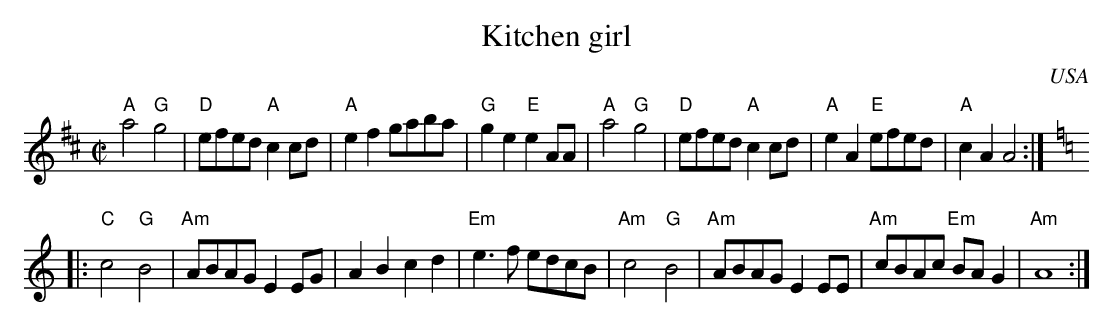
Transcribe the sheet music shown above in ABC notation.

X:1
T:Kitchen girl
O:USA
M:C|
L:1/8
K:D
"A"a4 "G"g4|"D"efed "A"c2cd|"A"e2f2 gaba|"G"g2e2 "E"e2AA|\
"A"a4 "G"g4|"D"efed "A"c2cd|"A"e2A2 "E"efed|"A"c2A2 A4:|
K:C
|:"C"c4 "G"B4|"Am"ABAG E2EG|A2B2 c2d2|"Em"e3f edcB|\
"Am"c4 "G"B4|"Am"ABAG E2EE|"Am"cBAc "Em"BAG2|"Am"A8:|
